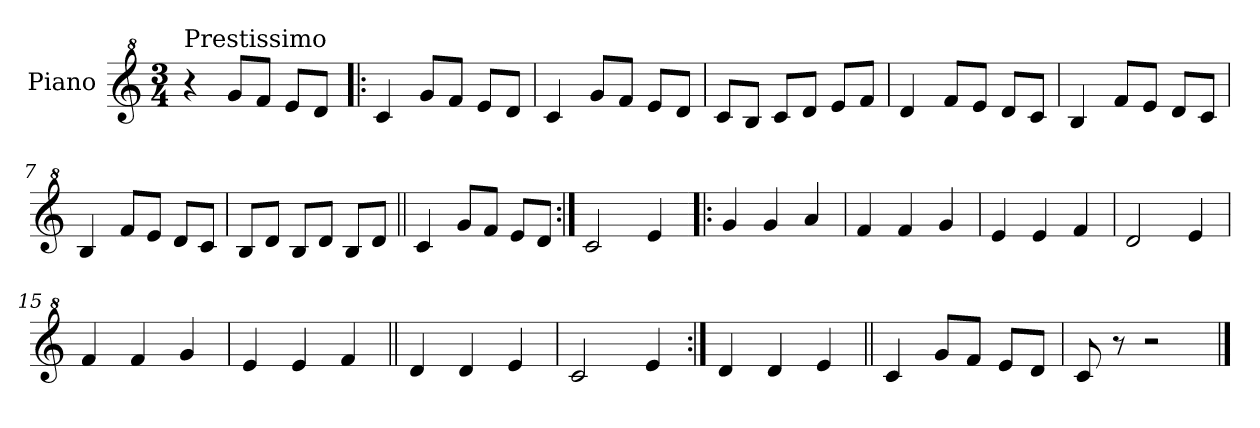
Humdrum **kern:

**kern
*part1
*staff1
*I"Piano
*I'Pno
*clefG^2
*k[]
*C:
*M3/4
=1
!LO:TX:a:t=Prestissimo
4r
8gg/L
8ff/J
8ee/L
8dd/J
=2!|:
4cc/
8gg/L
8ff/J
8ee/L
8dd/J
=3
4cc/
8gg/L
8ff/J
8ee/L
8dd/J
=4
8cc/L
8b/J
8cc/L
8dd/J
8ee/L
8ff/J
=5
4dd/
8ff/L
8ee/J
8dd/L
8cc/J
=6
4b/
8ff/L
8ee/J
8dd/L
8cc/J
=7
4b/
8ff/L
8ee/J
8dd/L
8cc/J
=8
8b/L
8dd/J
8b/L
8dd/J
8b/L
8dd/J
!!LO:LB:g=z
=9||
4cc/
8gg/L
8ff/J
8ee/L
8dd/J
=10:|!
2cc/
4ee/
=11!|:
4gg/
4gg/
4aa/
=12
4ff/
4ff/
4gg/
=13
4ee/
4ee/
4ff/
=14
2dd/
4ee/
=15
4ff/
4ff/
4gg/
=16
4ee/
4ee/
4ff/
=17||
4dd/
4dd/
4ee/
=18
2cc/
4ee/
=19:|!
4dd/
4dd/
4ee/
=20||
4cc/
8gg/L
8ff/J
8ee/L
8dd/J
!!LO:LB:g=z
=21
8cc/
8r
2r
==
*-
